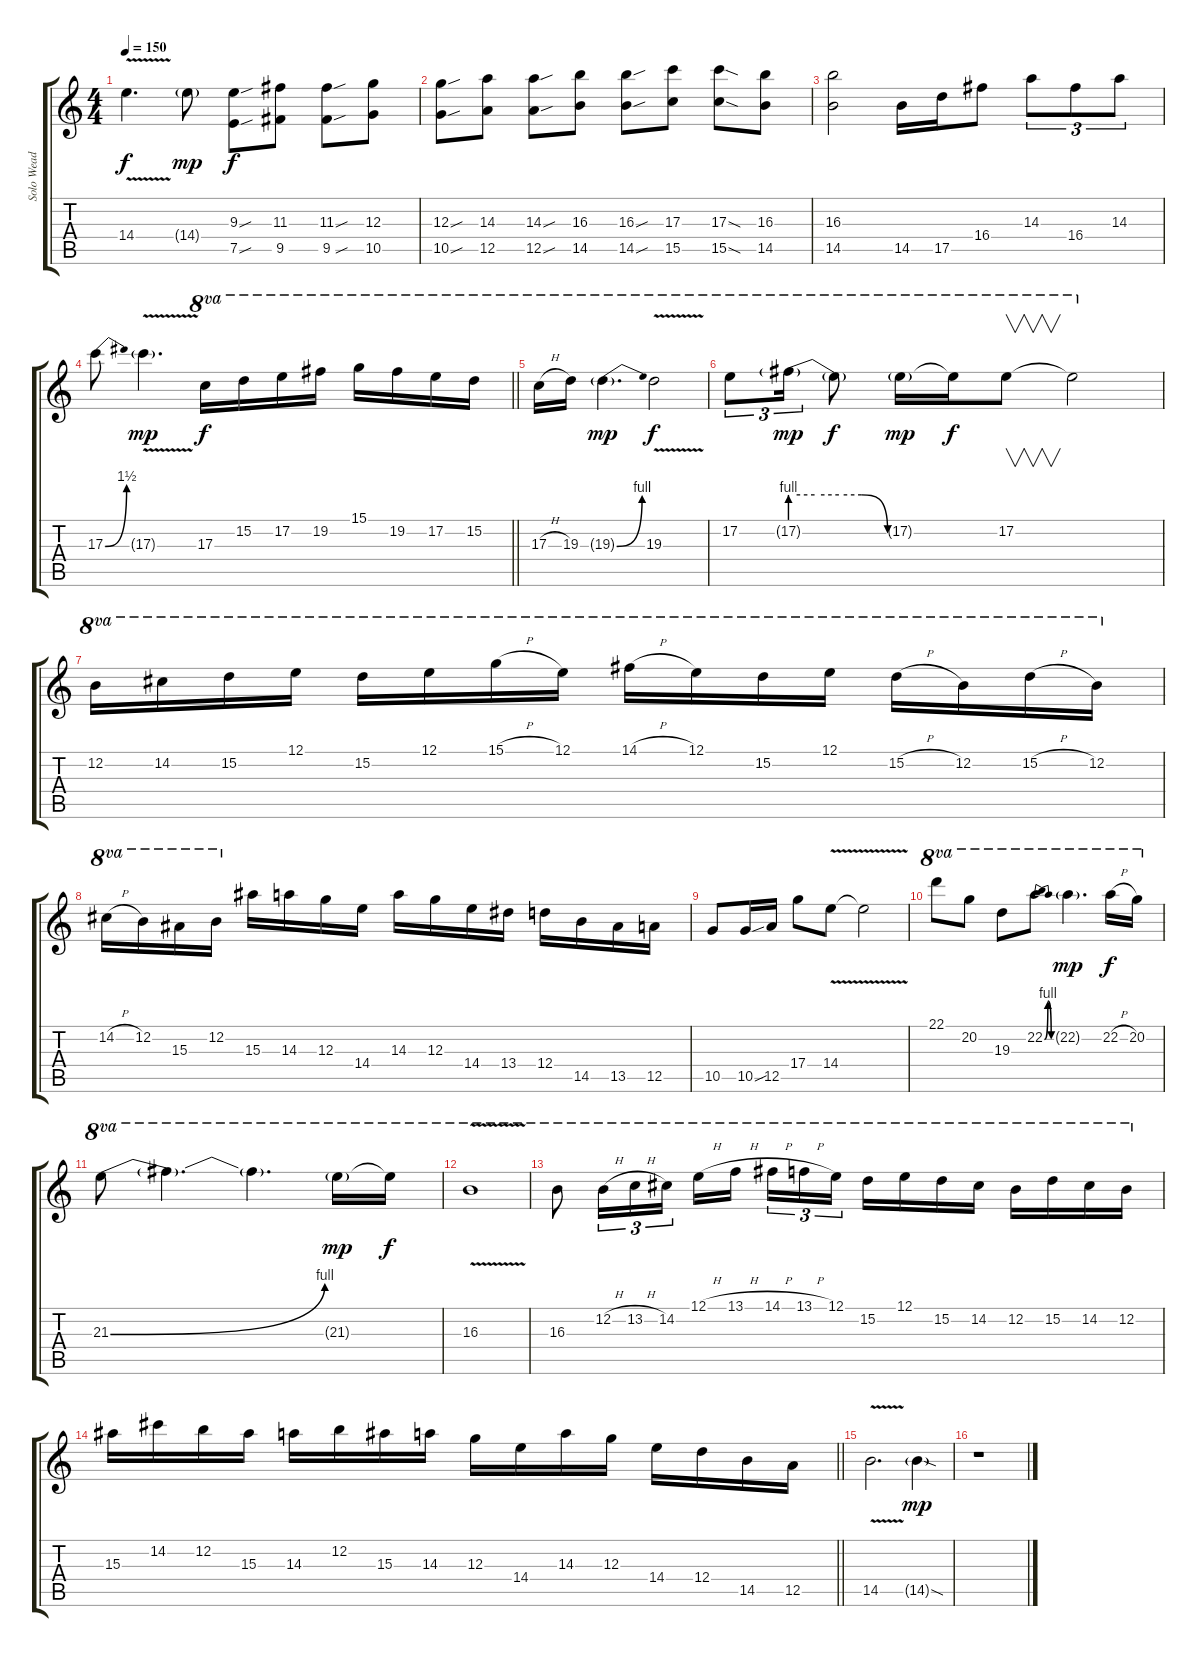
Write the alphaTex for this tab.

\track ("Solo Wead" "Solo Wead") {instrument distortionguitar}
\staff {score tabs}
\tuning (E4 B3 G3 D3 A2 E2) {hide}
\ts (4 4)
\tempo 150
\clef g2
\ks c
14.4{v}.4{d dy f} 14.4{g}.8{dy mp} (9.3{sou} 7.5{sou}).8{dy f} (11.3 9.5).8 (11.3{sou} 9.5{sou}).8 (12.3 10.5).8 |
(12.3{sou} 10.5{sou}).8 (14.3 12.5).8 (14.3{sou} 12.5{sou}).8 (16.3 14.5).8 (16.3{sou} 14.5{sou}).8 (17.3 15.5).8 (17.3{sod} 15.5{sod}).8 (16.3 14.5).8 |
(16.3 14.5).2 14.5.16 17.5.16 16.4.8 14.3.8{tu (3 2)} 16.4.8{tu (3 2)} 14.3.8{tu (3 2)} |
\barLineRight lightlight
17.3{be (bend 0 0 60 6)}.8 17.3{v g}.4{d dy mp} 17.3.16{ot 8va dy f} 15.2.16{ot 8va} 17.2.16{ot 8va} 19.2.16{ot 8va} 15.1.16{ot 8va} 19.2.16{ot 8va} 17.2.16{ot 8va} 15.2.16{ot 8va} |
17.3{h}.16{ot 8va} 19.3.16{ot 8va} 19.3{be (bend 0 0 60 4) g}.4{d ot 8va dy mp} 19.3{v}.2{ot 8va dy f} |
17.2.8{tu (3 2) ot 8va} 17.2{be (custom 0 4 15 4 30 4 44 4 60 0) g}.16{tu (3 2) ot 8va dy mp} 17.2{t}.8{ot 8va dy f} 17.2{g}.16{ot 8va dy mp} 17.2{t}.16{ot 8va dy f} 17.2.8{v ot 8va} 17.2{t}.2{ot 8va} |
12.2.16{ot 8va} 14.2.16{ot 8va} 15.2.16{ot 8va} 12.1.16{ot 8va} 15.2.16{ot 8va} 12.1.16{ot 8va} 15.1{h}.16{ot 8va} 12.1.16{ot 8va} 14.1{h}.16{ot 8va} 12.1.16{ot 8va} 15.2.16{ot 8va} 12.1.16{ot 8va} 15.2{h}.16{ot 8va} 12.2.16{ot 8va} 15.2{h}.16{ot 8va} 12.2.16{ot 8va} |
14.2{h}.16{ot 8va} 12.2.16{ot 8va} 15.3.16{ot 8va} 12.2.16{ot 8va} 15.3.16 14.3.16 12.3.16 14.4.16 14.3.16 12.3.16 14.4.16 13.4.16 12.4.16 14.5.16 13.5.16 12.5.16 |
10.5.8 10.5{sou}.16 12.5.16 17.4.8 14.4{v}.8 14.4{t}.2 |
22.1.8{ot 8va} 20.2.8{ot 8va} 19.3.8{ot 8va} 22.2{be (bendrelease 0 0 15 4 15 4 60 0)}.8{ot 8va} 22.2{g}.4{d ot 8va dy mp} 22.2{h}.16{ot 8va dy f} 20.2.16{ot 8va} |
21.3{be (bend 0 0 60 4)}.8{ot 8va} 21.3{t}.4{d ot 8va} 21.3{t}.4{d ot 8va} 21.3{g}.16{ot 8va dy mp} 21.3{t}.16{ot 8va dy f} |
16.3{v}.1{ot 8va} |
16.3.8{ot 8va} 12.2{h}.16{tu (3 2) ot 8va} 13.2{h}.16{tu (3 2) ot 8va} 14.2.16{tu (3 2) ot 8va} 12.1{h}.16{ot 8va} 13.1{h}.16{ot 8va beam splitsecondary} 14.1{h}.16{tu (3 2) ot 8va} 13.1{h}.16{tu (3 2) ot 8va} 12.1.16{tu (3 2) ot 8va} 15.2.16{ot 8va} 12.1.16{ot 8va} 15.2.16{ot 8va} 14.2.16{ot 8va} 12.2.16{ot 8va} 15.2.16{ot 8va} 14.2.16{ot 8va} 12.2.16{ot 8va} |
\barLineRight lightlight
15.3.16 14.2.16 12.2.16 15.3.16 14.3.16 12.2.16 15.3.16 14.3.16 12.3.16 14.4.16 14.3.16 12.3.16 14.4.16 12.4.16 14.5.16 12.5.16 |
14.5{v}.2{d} 14.5{sod g}.4{dy mp} |
r.1
